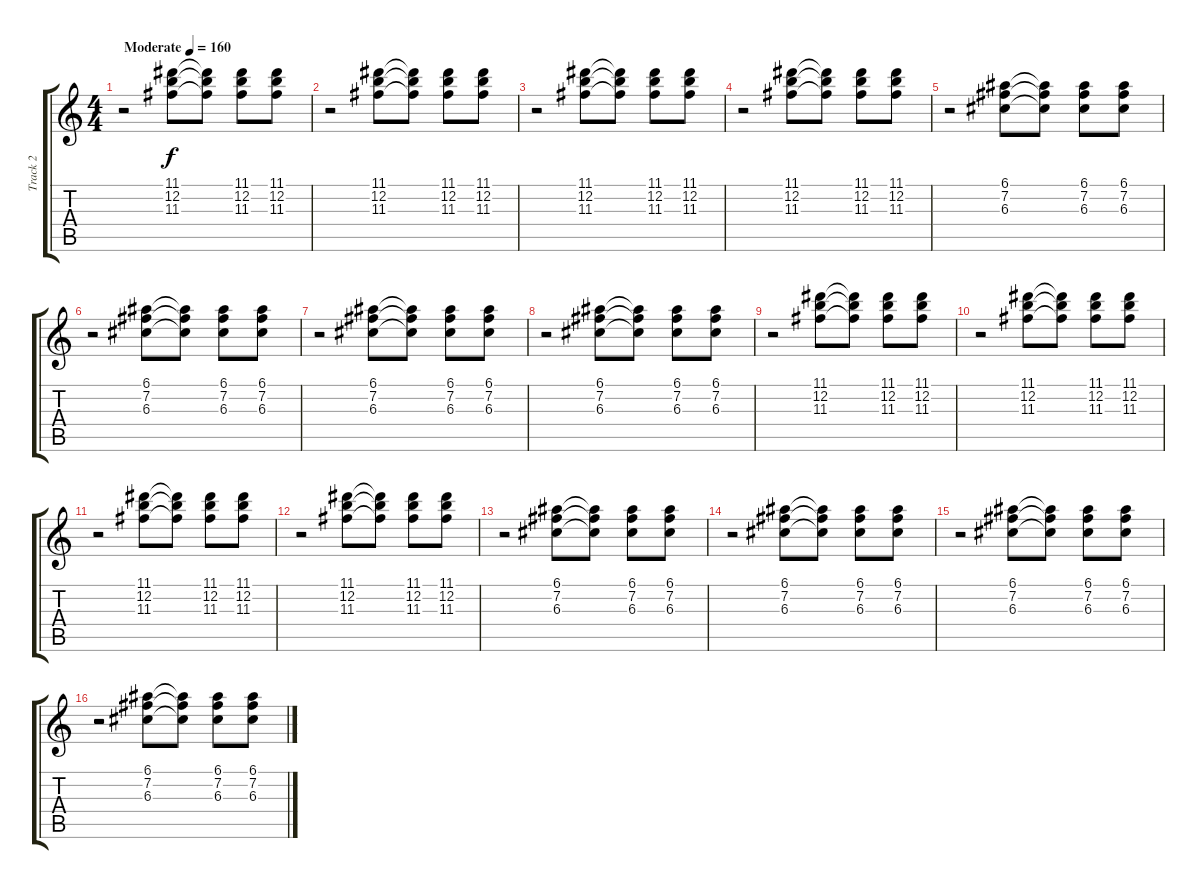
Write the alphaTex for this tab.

\track ("Track 2" "Track 2") {instrument distortionguitar}
\staff {score tabs}
\tuning (E4 B3 G3 D3 A2 E2) {hide}
\ts (4 4)
\tempo (160 "Moderate")
\clef g2
\ks c
r.2{dy f instrument distortionguitar} (11.1 12.2 11.3).8 (11.1{t} 12.2{t} 11.3{t}).8 (11.1 12.2 11.3).8 (11.1 12.2 11.3).8 |
r.2 (11.1 12.2 11.3).8 (11.1{t} 12.2{t} 11.3{t}).8 (11.1 12.2 11.3).8 (11.1 12.2 11.3).8 |
r.2 (11.1 12.2 11.3).8 (11.1{t} 12.2{t} 11.3{t}).8 (11.1 12.2 11.3).8 (11.1 12.2 11.3).8 |
r.2 (11.1 12.2 11.3).8 (11.1{t} 12.2{t} 11.3{t}).8 (11.1 12.2 11.3).8 (11.1 12.2 11.3).8 |
r.2 (6.1 7.2 6.3).8 (6.1{t} 7.2{t} 6.3{t}).8 (6.1 7.2 6.3).8 (6.1 7.2 6.3).8 |
r.2 (6.1 7.2 6.3).8 (6.1{t} 7.2{t} 6.3{t}).8 (6.1 7.2 6.3).8 (6.1 7.2 6.3).8 |
r.2 (6.1 7.2 6.3).8 (6.1{t} 7.2{t} 6.3{t}).8 (6.1 7.2 6.3).8 (6.1 7.2 6.3).8 |
r.2 (6.1 7.2 6.3).8 (6.1{t} 7.2{t} 6.3{t}).8 (6.1 7.2 6.3).8 (6.1 7.2 6.3).8 |
r.2 (11.1 12.2 11.3).8 (11.1{t} 12.2{t} 11.3{t}).8 (11.1 12.2 11.3).8 (11.1 12.2 11.3).8 |
r.2 (11.1 12.2 11.3).8 (11.1{t} 12.2{t} 11.3{t}).8 (11.1 12.2 11.3).8 (11.1 12.2 11.3).8 |
r.2 (11.1 12.2 11.3).8 (11.1{t} 12.2{t} 11.3{t}).8 (11.1 12.2 11.3).8 (11.1 12.2 11.3).8 |
r.2 (11.1 12.2 11.3).8 (11.1{t} 12.2{t} 11.3{t}).8 (11.1 12.2 11.3).8 (11.1 12.2 11.3).8 |
r.2 (6.1 7.2 6.3).8 (6.1{t} 7.2{t} 6.3{t}).8 (6.1 7.2 6.3).8 (6.1 7.2 6.3).8 |
r.2 (6.1 7.2 6.3).8 (6.1{t} 7.2{t} 6.3{t}).8 (6.1 7.2 6.3).8 (6.1 7.2 6.3).8 |
r.2 (6.1 7.2 6.3).8 (6.1{t} 7.2{t} 6.3{t}).8 (6.1 7.2 6.3).8 (6.1 7.2 6.3).8 |
r.2 (6.1 7.2 6.3).8 (6.1{t} 7.2{t} 6.3{t}).8 (6.1 7.2 6.3).8 (6.1 7.2 6.3).8
